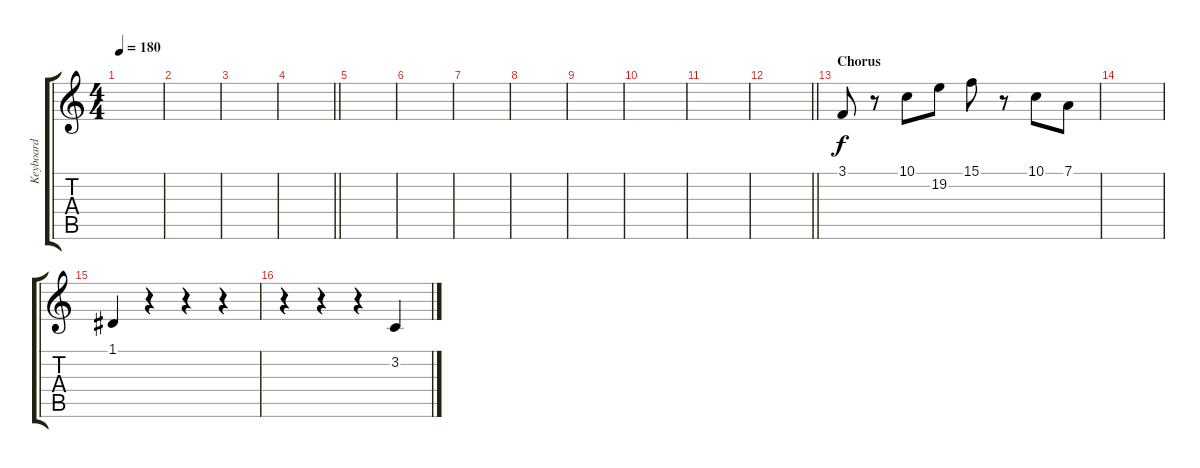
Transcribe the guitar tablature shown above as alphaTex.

\track ("Keyboard" "Keyboard") {instrument lead1square}
\staff {score tabs}
\tuning (D4 A3 F3 C3 G2 C2) {hide}
\ts (4 4)
\tempo 180
\clef g2
\ks c
|
|
|
\barLineRight lightlight
|
|
|
|
|
|
|
|
\barLineRight lightlight
|
\section ("" "Chorus")
3.1.8{instrument stringensemble1} r.8 10.1.8 19.2.8 15.1.8 r.8 10.1.8 7.1.8 |
|
1.1.4 r.4 r.4 r.4 |
r.4 r.4 r.4 3.2.4
